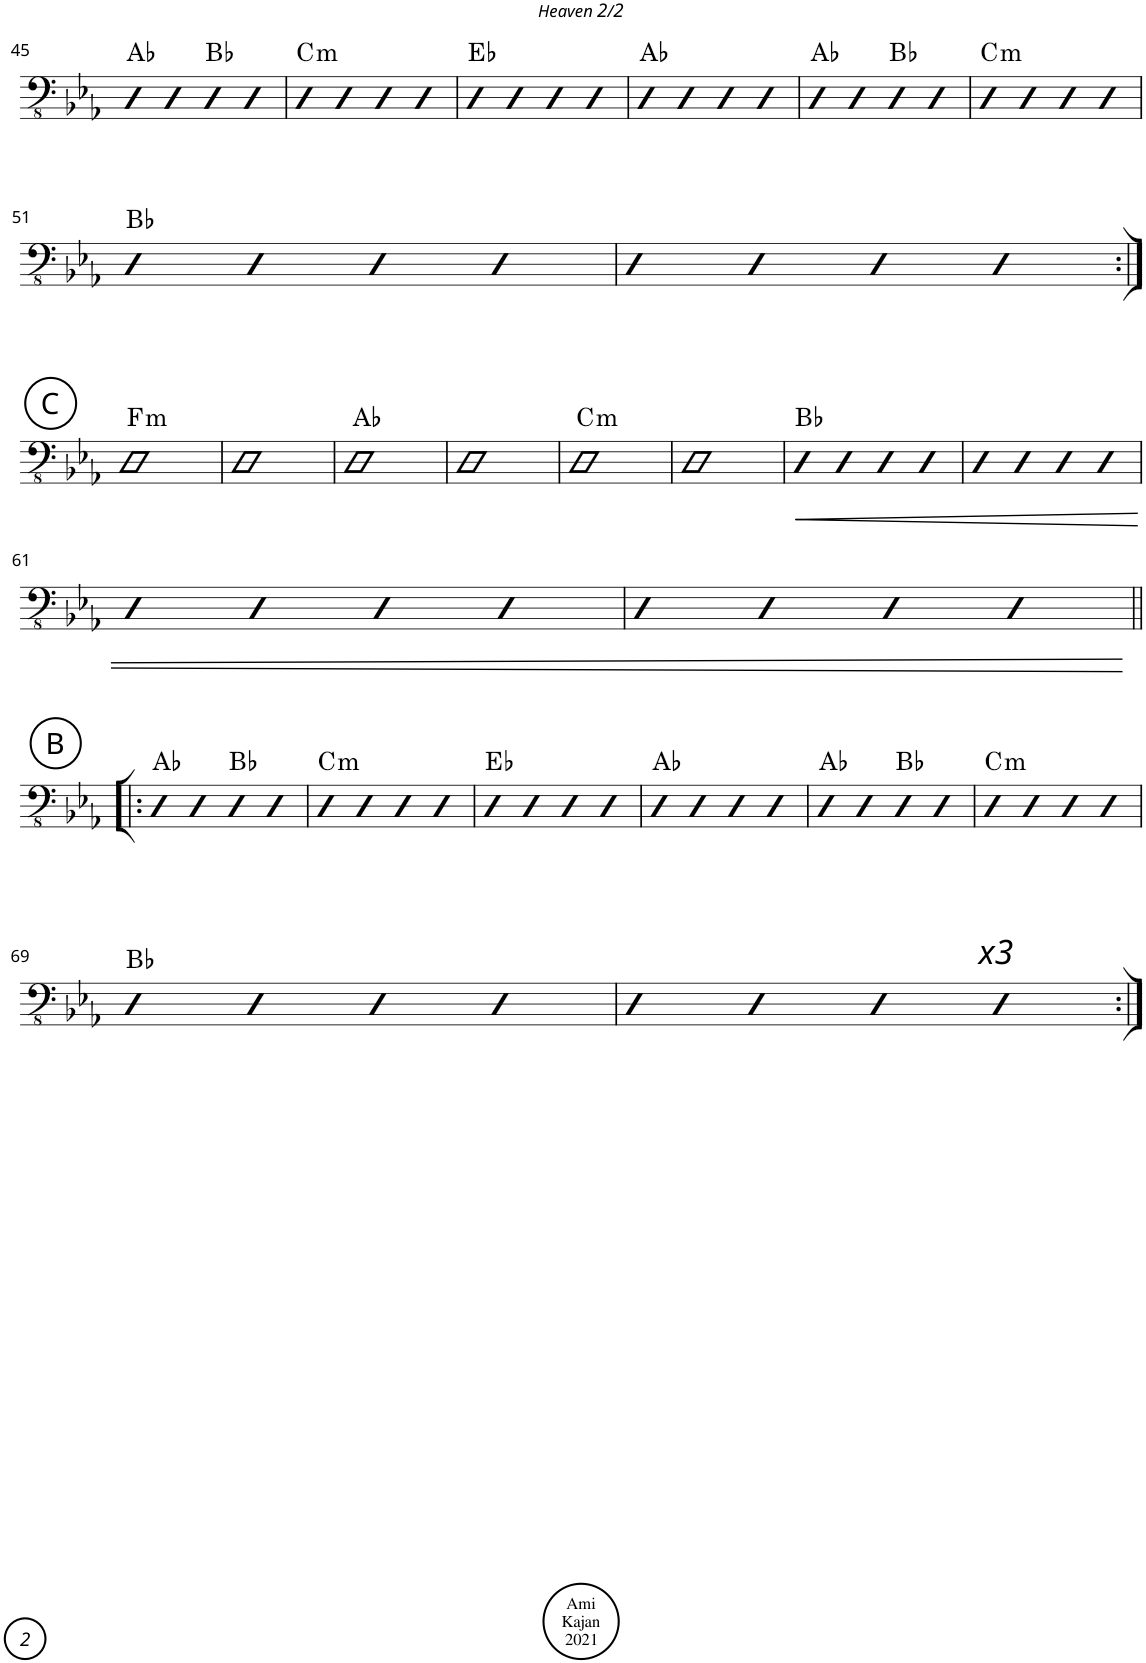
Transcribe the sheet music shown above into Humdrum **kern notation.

**kern	**dynam	**harte
*part1	*part1	*part1
*staff1	*staff1	*
*I"Acoustic Bass	*	*
*I'Bass	*	*
!!LO:PB:g=z
*clefFv4	*	*
*k[b-e-a-]	*	*
*M4/4	*	*
*met(c)	*	*
=45	=45	=45
4DD	.	Ab:maj
4DD	.	.
4DD	.	Bb:maj
4DD	.	.
=46	=46	=46
!	!	!LO:H:kt=m
4DD	.	C:min
4DD	.	.
4DD	.	.
4DD	.	.
=47	=47	=47
4DD	.	Eb:maj
4DD	.	.
4DD	.	.
4DD	.	.
=48	=48	=48
4DD	.	Ab:maj
4DD	.	.
4DD	.	.
4DD	.	.
=49	=49	=49
4DD	.	Ab:maj
4DD	.	.
4DD	.	Bb:maj
4DD	.	.
=50	=50	=50
!	!	!LO:H:kt=m
4DD	.	C:min
4DD	.	.
4DD	.	.
4DD	.	.
!!LO:LB:g=z
=51	=51	=51
4DD	.	Bb:maj
4DD	.	.
4DD	.	.
4DD	.	.
=52	=52	=52
4DD	.	.
4DD	.	.
4DD	.	.
4DD	.	.
!!LO:LB:g=z
!!LO:REH:place=s1:a:cj:enc=circle:fs=14:t=C
=53:|!	=53:|!	=53:|!
!	!	!LO:H:kt=m
1DD	.	F:min
=54	=54	=54
1DD	.	.
=55	=55	=55
1DD	.	Ab:maj
=56	=56	=56
1DD	.	.
=57	=57	=57
!	!	!LO:H:kt=m
1DD	.	C:min
=58	=58	=58
1DD	.	.
=59	=59	=59
!	!LO:HP:b	!
4DD	<	Bb:maj
4DD	.	.
4DD	.	.
4DD	.	.
=60	=60	=60
4DD	.	.
4DD	.	.
4DD	.	.
4DD	.	.
!!LO:LB:g=z
=61	=61	=61
4DD	.	.
4DD	.	.
4DD	.	.
4DD	.	.
=62	=62	=62
4DD	.	.
4DD	.	.
4DD	.	.
4DD	.	.
.	[	.
!!LO:LB:g=z
!!LO:REH:place=s1:a:cj:enc=circle:fs=14:t=B
=63!|:	=63!|:	=63!|:
4DD	.	Ab:maj
4DD	.	.
4DD	.	Bb:maj
4DD	.	.
=64	=64	=64
!	!	!LO:H:kt=m
4DD	.	C:min
4DD	.	.
4DD	.	.
4DD	.	.
=65	=65	=65
4DD	.	Eb:maj
4DD	.	.
4DD	.	.
4DD	.	.
=66	=66	=66
4DD	.	Ab:maj
4DD	.	.
4DD	.	.
4DD	.	.
=67	=67	=67
4DD	.	Ab:maj
4DD	.	.
4DD	.	Bb:maj
4DD	.	.
=68	=68	=68
!	!	!LO:H:kt=m
4DD	.	C:min
4DD	.	.
4DD	.	.
4DD	.	.
!!LO:LB:g=z
=69	=69	=69
4DD	.	Bb:maj
4DD	.	.
4DD	.	.
4DD	.	.
=70	=70	=70
4DD	.	.
4DD	.	.
4DD	.	.
!LO:TX:a:i:t=x3	!	!
4DD	.	.
=:|!	=:|!	=:|!
*-	*-	*-
